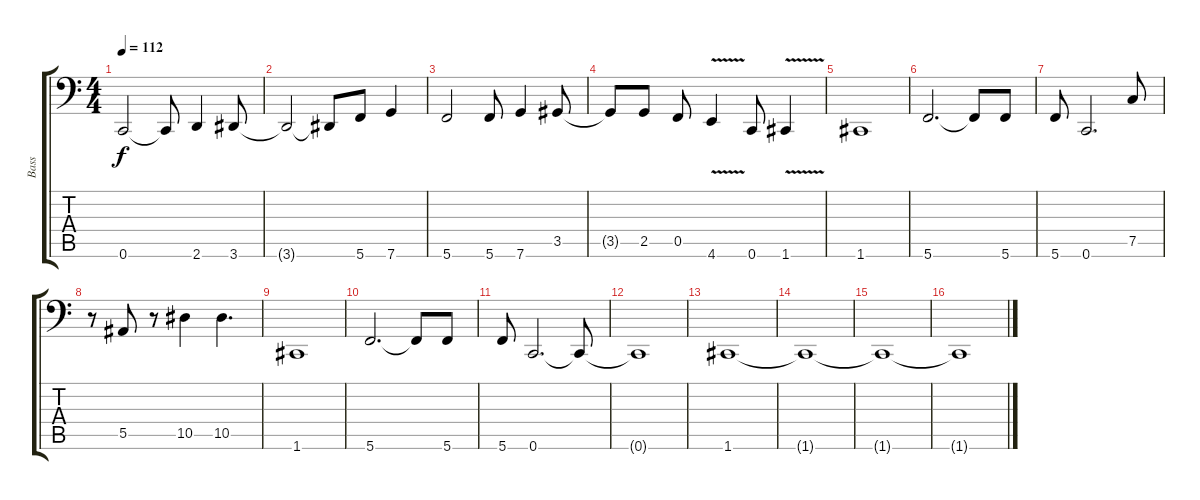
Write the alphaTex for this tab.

\track ("Bass" "Bass") {instrument electricbasspick}
\staff {score tabs}
\tuning (C3 G2 Eb2 Bb1 F1 C1) {hide}
\ts (4 4)
\tempo 112
\clef f4
\ks c
0.6.2{dy f} 0.6{t}.8 2.6.4 3.6.8 |
3.6{t}.2 3.6{t}.8 5.6.8 7.6.4 |
5.6.2 5.6.8 7.6.4 3.5.8 |
3.5{t}.8 2.5.8 0.5.8 4.6{v}.4 0.6.8 1.6{v}.4 |
1.6.1 |
5.6.2{d} 5.6{t}.8 5.6.8 |
5.6.8 0.6.2{d} 7.5.8 |
r.8 5.5.8 r.8 10.5.4 10.5.4{d} |
1.6.1 |
5.6.2{d} 5.6{t}.8 5.6.8 |
5.6.8 0.6.2{d} 0.6{t}.8 |
0.6{t}.1 |
1.6.1 |
1.6{t}.1 |
1.6{t}.1 |
1.6{t}.1
